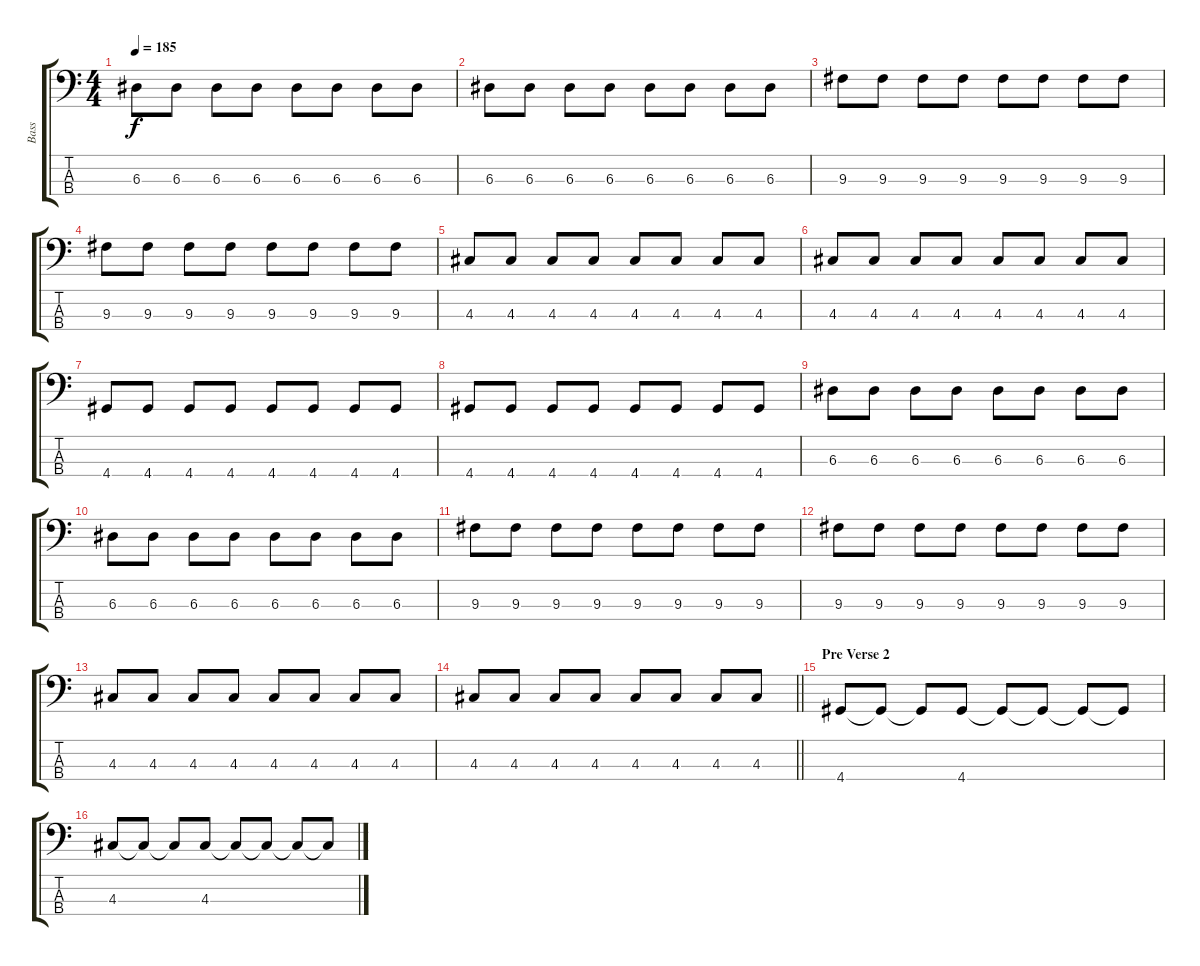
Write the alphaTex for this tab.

\track ("Bass" "Bass") {instrument electricbassfinger}
\staff {score tabs}
\tuning (G2 D2 A1 E1) {hide}
\ts (4 4)
\tempo 185
\clef f4
\ks c
6.3.8{dy f} 6.3.8 6.3.8 6.3.8 6.3.8 6.3.8 6.3.8 6.3.8 |
6.3.8 6.3.8 6.3.8 6.3.8 6.3.8 6.3.8 6.3.8 6.3.8 |
9.3.8 9.3.8 9.3.8 9.3.8 9.3.8 9.3.8 9.3.8 9.3.8 |
9.3.8 9.3.8 9.3.8 9.3.8 9.3.8 9.3.8 9.3.8 9.3.8 |
4.3.8 4.3.8 4.3.8 4.3.8 4.3.8 4.3.8 4.3.8 4.3.8 |
4.3.8 4.3.8 4.3.8 4.3.8 4.3.8 4.3.8 4.3.8 4.3.8 |
4.4.8 4.4.8 4.4.8 4.4.8 4.4.8 4.4.8 4.4.8 4.4.8 |
4.4.8 4.4.8 4.4.8 4.4.8 4.4.8 4.4.8 4.4.8 4.4.8 |
6.3.8 6.3.8 6.3.8 6.3.8 6.3.8 6.3.8 6.3.8 6.3.8 |
6.3.8 6.3.8 6.3.8 6.3.8 6.3.8 6.3.8 6.3.8 6.3.8 |
9.3.8 9.3.8 9.3.8 9.3.8 9.3.8 9.3.8 9.3.8 9.3.8 |
9.3.8 9.3.8 9.3.8 9.3.8 9.3.8 9.3.8 9.3.8 9.3.8 |
4.3.8 4.3.8 4.3.8 4.3.8 4.3.8 4.3.8 4.3.8 4.3.8 |
\barLineRight lightlight
4.3.8 4.3.8 4.3.8 4.3.8 4.3.8 4.3.8 4.3.8 4.3.8 |
\section ("" "Pre Verse 2")
4.4.8 4.4{t}.8 4.4{t}.8 4.4.8 4.4{t}.8 4.4{t}.8 4.4{t}.8 4.4{t}.8 |
4.3.8 4.3{t}.8 4.3{t}.8 4.3.8 4.3{t}.8 4.3{t}.8 4.3{t}.8 4.3{t}.8
